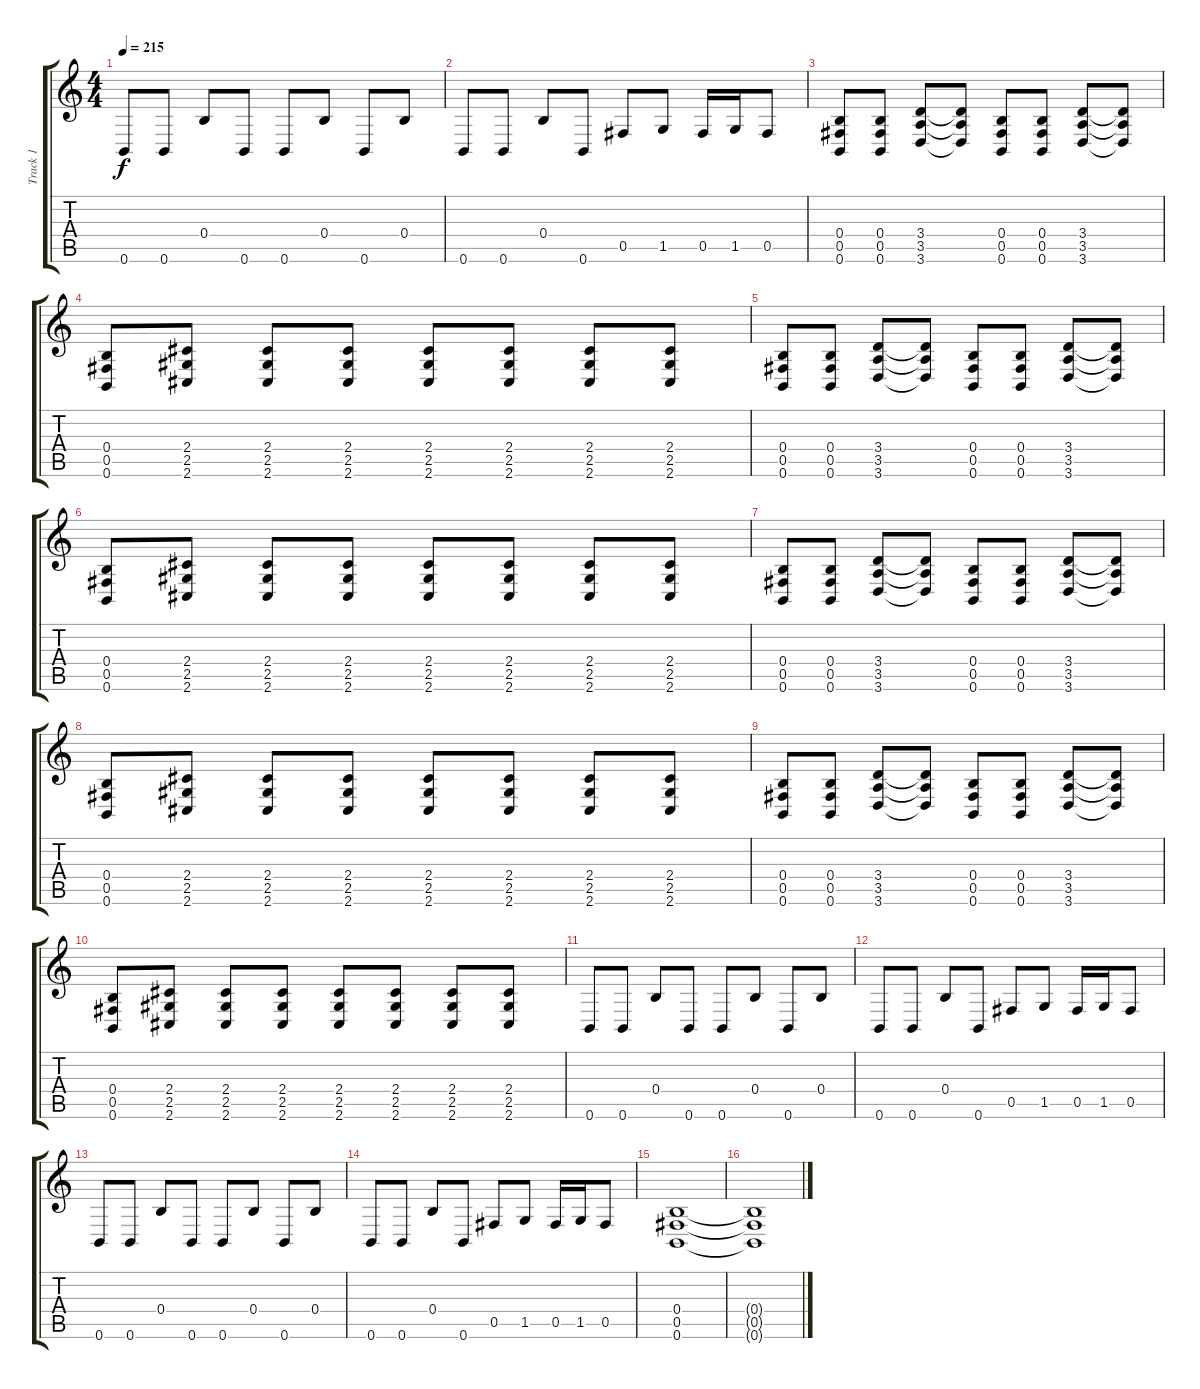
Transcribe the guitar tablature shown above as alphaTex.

\track ("Track 1" "Track 1") {instrument distortionguitar}
\staff {score tabs}
\tuning (Db4 Ab3 E3 B2 Gb2 B1) {hide}
\ts (4 4)
\tempo 215
\clef g2
\ks c
0.6.8{dy f} 0.6.8 0.4.8 0.6.8 0.6.8 0.4.8 0.6.8 0.4.8 |
0.6.8 0.6.8 0.4.8 0.6.8 0.5.8 1.5.8 0.5.16 1.5.16 0.5.8 |
(0.4 0.5 0.6).8 (0.4 0.5 0.6).8 (3.4 3.5 3.6).8 (3.4{t} 3.5{t} 3.6{t}).8 (0.4 0.5 0.6).8 (0.4 0.5 0.6).8 (3.4 3.5 3.6).8 (3.4{t} 3.5{t} 3.6{t}).8 |
(0.4 0.5 0.6).8 (2.4 2.5 2.6).8 (2.4 2.5 2.6).8 (2.4 2.5 2.6).8 (2.4 2.5 2.6).8 (2.4 2.5 2.6).8 (2.4 2.5 2.6).8 (2.4 2.5 2.6).8 |
(0.4 0.5 0.6).8 (0.4 0.5 0.6).8 (3.4 3.5 3.6).8 (3.4{t} 3.5{t} 3.6{t}).8 (0.4 0.5 0.6).8 (0.4 0.5 0.6).8 (3.4 3.5 3.6).8 (3.4{t} 3.5{t} 3.6{t}).8 |
(0.4 0.5 0.6).8 (2.4 2.5 2.6).8 (2.4 2.5 2.6).8 (2.4 2.5 2.6).8 (2.4 2.5 2.6).8 (2.4 2.5 2.6).8 (2.4 2.5 2.6).8 (2.4 2.5 2.6).8 |
(0.4 0.5 0.6).8 (0.4 0.5 0.6).8 (3.4 3.5 3.6).8 (3.4{t} 3.5{t} 3.6{t}).8 (0.4 0.5 0.6).8 (0.4 0.5 0.6).8 (3.4 3.5 3.6).8 (3.4{t} 3.5{t} 3.6{t}).8 |
(0.4 0.5 0.6).8 (2.4 2.5 2.6).8 (2.4 2.5 2.6).8 (2.4 2.5 2.6).8 (2.4 2.5 2.6).8 (2.4 2.5 2.6).8 (2.4 2.5 2.6).8 (2.4 2.5 2.6).8 |
(0.4 0.5 0.6).8 (0.4 0.5 0.6).8 (3.4 3.5 3.6).8 (3.4{t} 3.5{t} 3.6{t}).8 (0.4 0.5 0.6).8 (0.4 0.5 0.6).8 (3.4 3.5 3.6).8 (3.4{t} 3.5{t} 3.6{t}).8 |
(0.4 0.5 0.6).8 (2.4 2.5 2.6).8 (2.4 2.5 2.6).8 (2.4 2.5 2.6).8 (2.4 2.5 2.6).8 (2.4 2.5 2.6).8 (2.4 2.5 2.6).8 (2.4 2.5 2.6).8 |
0.6.8 0.6.8 0.4.8 0.6.8 0.6.8 0.4.8 0.6.8 0.4.8 |
0.6.8 0.6.8 0.4.8 0.6.8 0.5.8 1.5.8 0.5.16 1.5.16 0.5.8 |
0.6.8 0.6.8 0.4.8 0.6.8 0.6.8 0.4.8 0.6.8 0.4.8 |
0.6.8 0.6.8 0.4.8 0.6.8 0.5.8 1.5.8 0.5.16 1.5.16 0.5.8 |
(0.4 0.5 0.6).1 |
(0.4{t} 0.5{t} 0.6{t}).1
